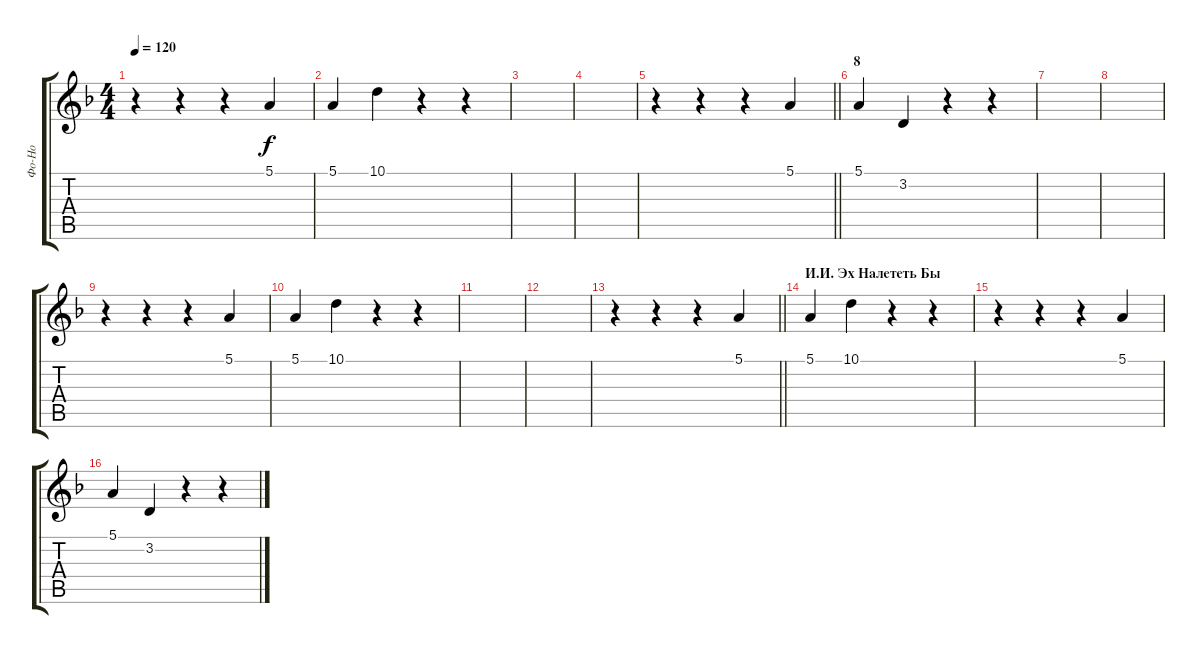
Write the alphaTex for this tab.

\track ("Фо-Но" "Фо-Но") {instrument brightacousticpiano}
\staff {score tabs}
\tuning (E4 B3 G3 D3 A2 E2) {hide}
\ts (4 4)
\tempo 120
\clef g2
\ks dminor
r.4{dy f} r.4 r.4 5.1.4 |
5.1.4 10.1.4 r.4 r.4 |
|
|
\barLineRight lightlight
r.4 r.4 r.4 5.1.4 |
\section ("" "8")
5.1.4 3.2.4 r.4 r.4 |
|
|
r.4 r.4 r.4 5.1.4 |
5.1.4 10.1.4 r.4 r.4 |
|
|
\barLineRight lightlight
r.4 r.4 r.4 5.1.4 |
\section ("" "И.И. Эх Налететь Бы")
5.1.4 10.1.4 r.4 r.4 |
r.4 r.4 r.4 5.1.4 |
5.1.4 3.2.4 r.4 r.4
